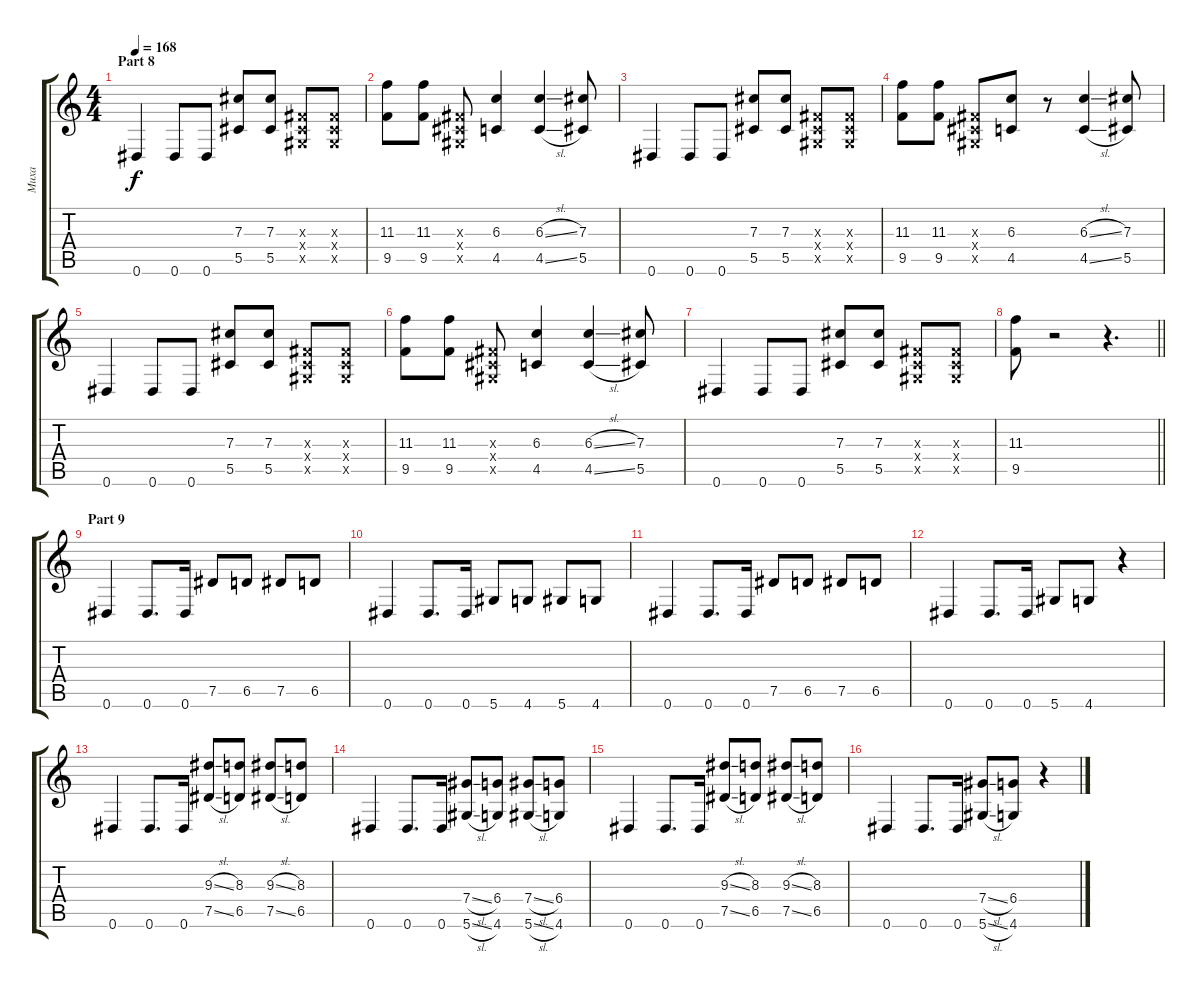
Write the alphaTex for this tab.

\track ("Миха" "Миха") {instrument electricguitarclean}
\staff {score tabs}
\tuning (Eb4 Bb3 Gb3 Db3 Ab2 Eb2) {hide}
\ts (4 4)
\section ("" "Part 8")
\tempo 168
\clef g2
\ks c
0.6.4{dy f instrument distortionguitar} 0.6.8 0.6.8 (7.3 5.5).8 (7.3 5.5).8 (0.3{x} 0.4{x} 0.5{x}).8 (0.3{x} 0.4{x} 0.5{x}).8 |
(11.3 9.5).8 (11.3 9.5).8 (0.3{x} 0.4{x} 0.5{x}).8 (6.3 4.5).4 (6.3{sl} 4.5{sl}).4 (7.3 5.5).8 |
0.6.4 0.6.8 0.6.8 (7.3 5.5).8 (7.3 5.5).8 (0.3{x} 0.4{x} 0.5{x}).8 (0.3{x} 0.4{x} 0.5{x}).8 |
(11.3 9.5).8 (11.3 9.5).8 (0.3{x} 0.4{x} 0.5{x}).8 (6.3 4.5).8 r.8 (6.3{sl} 4.5{sl}).4 (7.3 5.5).8 |
0.6.4 0.6.8 0.6.8 (7.3 5.5).8 (7.3 5.5).8 (0.3{x} 0.4{x} 0.5{x}).8 (0.3{x} 0.4{x} 0.5{x}).8 |
(11.3 9.5).8 (11.3 9.5).8 (0.3{x} 0.4{x} 0.5{x}).8 (6.3 4.5).4 (6.3{sl} 4.5{sl}).4 (7.3 5.5).8 |
0.6.4 0.6.8 0.6.8 (7.3 5.5).8 (7.3 5.5).8 (0.3{x} 0.4{x} 0.5{x}).8 (0.3{x} 0.4{x} 0.5{x}).8 |
\barLineRight lightlight
(11.3 9.5).8 r.2 r.4{d} |
\section ("" "Part 9")
0.6.4{volume 13 instrument electricguitarclean} 0.6.8{d} 0.6.16 7.5.8 6.5.8 7.5.8 6.5.8 |
0.6.4 0.6.8{d} 0.6.16 5.6.8 4.6.8 5.6.8 4.6.8 |
0.6.4 0.6.8{d} 0.6.16 7.5.8 6.5.8 7.5.8 6.5.8 |
0.6.4 0.6.8{d} 0.6.16 5.6.8 4.6.8 r.4 |
0.6.4 0.6.8{d} 0.6.16 (9.3{sl} 7.5{sl}).8 (8.3 6.5).8 (9.3{sl} 7.5{sl}).8 (8.3 6.5).8 |
0.6.4 0.6.8{d} 0.6.16 (7.4{sl} 5.6{sl}).8 (6.4 4.6).8 (7.4{sl} 5.6{sl}).8 (6.4 4.6).8 |
0.6.4 0.6.8{d} 0.6.16 (9.3{sl} 7.5{sl}).8 (8.3 6.5).8 (9.3{sl} 7.5{sl}).8 (8.3 6.5).8 |
0.6.4 0.6.8{d} 0.6.16 (7.4{sl} 5.6{sl}).8 (6.4 4.6).8 r.4
